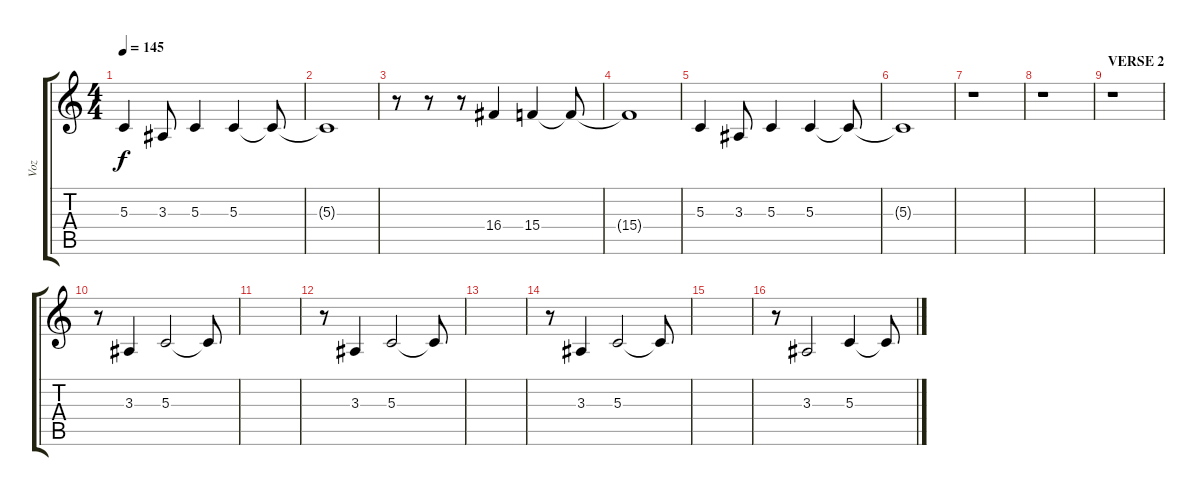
\track ("Voz" "Voz") {instrument whistle}
\staff {score tabs}
\tuning (E4 B3 G3 D3 A2 E2) {hide}
\ts (4 4)
\tempo 145
\clef g2
\ks c
5.3.4{dy f} 3.3.8 5.3.4 5.3.4 5.3{t}.8 |
5.3{t}.1 |
r.8 r.8 r.8 16.4.4 15.4.4 15.4{t}.8 |
15.4{t}.1 |
5.3.4 3.3.8 5.3.4 5.3.4 5.3{t}.8 |
5.3{t}.1 |
r.1 |
r.1 |
\section ("" "VERSE 2")
r.1 |
r.8 3.3.4 5.3.2 5.3{t}.8 |
|
r.8 3.3.4 5.3.2 5.3{t}.8 |
|
r.8 3.3.4 5.3.2 5.3{t}.8 |
|
r.8 3.3.2 5.3.4 5.3{t}.8
